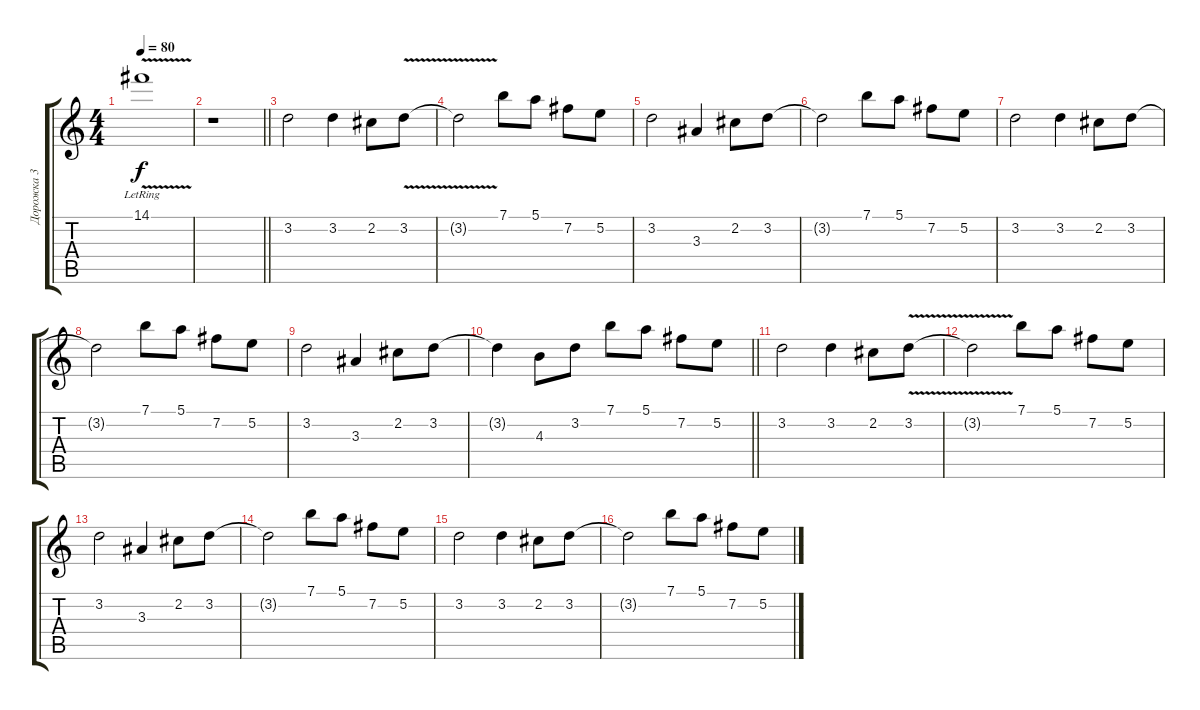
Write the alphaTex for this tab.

\track ("Дорожка 3" "Дорожка 3") {instrument distortionguitar}
\staff {score tabs}
\tuning (E4 B3 G3 D3 A2 E2) {hide}
\ts (4 4)
\tempo 80
\clef g2
\ks c
14.1{v lr}.1{dy f} |
\barLineRight lightlight
r.1 |
3.2.2 3.2.4 2.2.8 3.2{v}.8 |
3.2{t}.2 7.1.8 5.1.8 7.2.8 5.2.8 |
3.2.2 3.3.4 2.2.8 3.2.8 |
3.2{t}.2 7.1.8 5.1.8 7.2.8 5.2.8 |
3.2.2 3.2.4 2.2.8 3.2.8 |
3.2{t}.2 7.1.8 5.1.8 7.2.8 5.2.8 |
3.2.2 3.3.4 2.2.8 3.2.8 |
\barLineRight lightlight
3.2{t}.4 4.3.8 3.2.8 7.1.8 5.1.8 7.2.8 5.2.8 |
3.2.2 3.2.4 2.2.8 3.2{v}.8 |
3.2{t}.2 7.1.8 5.1.8 7.2.8 5.2.8 |
3.2.2 3.3.4 2.2.8 3.2.8 |
3.2{t}.2 7.1.8 5.1.8 7.2.8 5.2.8 |
3.2.2 3.2.4 2.2.8 3.2.8 |
3.2{t}.2 7.1.8 5.1.8 7.2.8 5.2.8
